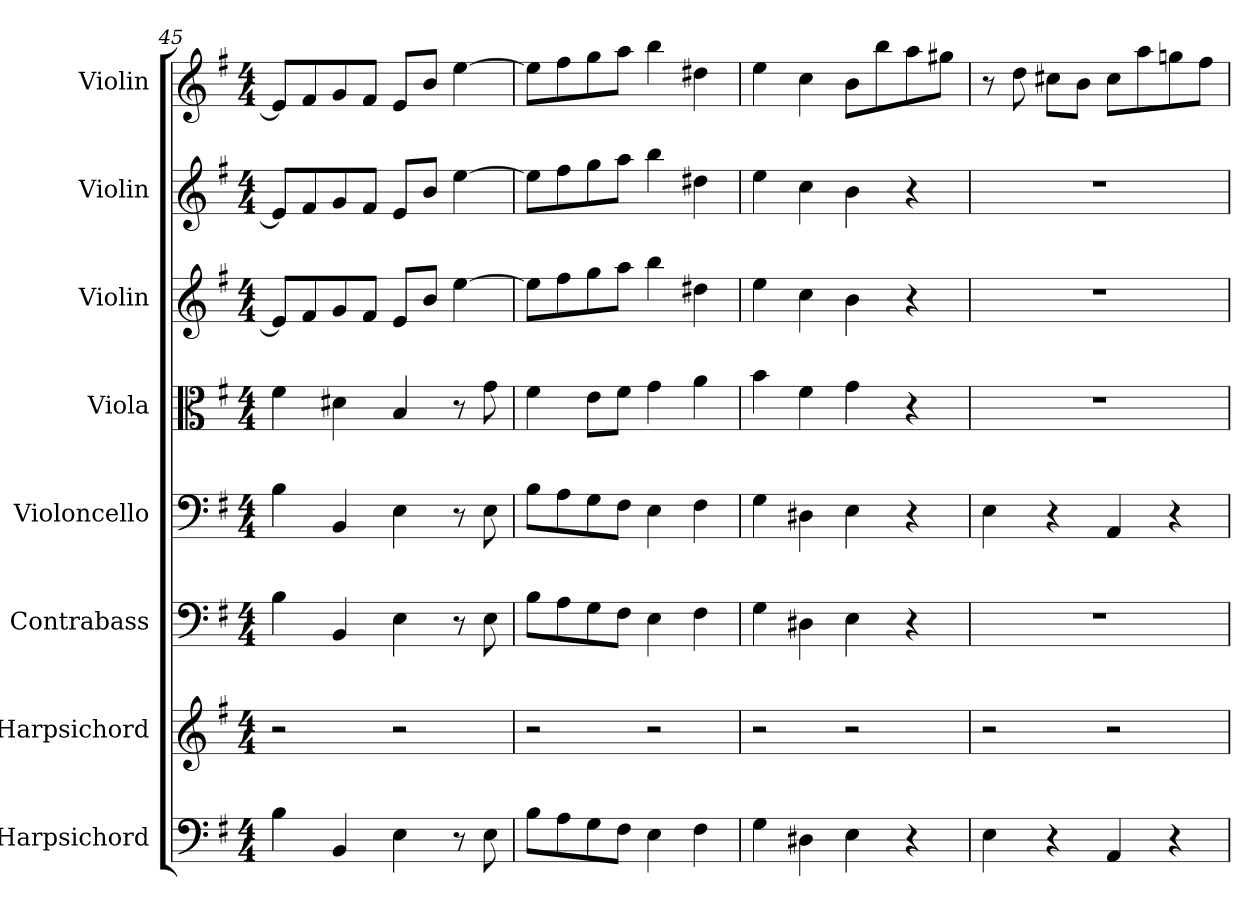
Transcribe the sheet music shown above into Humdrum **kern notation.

**kern	**kern	**kern	**kern	**kern	**kern	**kern	**kern
*part8	*part7	*part6	*part5	*part4	*part3	*part2	*part1
*staff8	*staff7	*staff6	*staff5	*staff4	*staff3	*staff2	*staff1
*I"Harpsichord	*I"Harpsichord	*I"Contrabass	*I"Violoncello	*I"Viola	*I"Violin	*I"Violin	*I"Violin
*I'Hpschd	*I'Hpschd	*I'Cb	*I'Vc	*I'Vla	*I'Vln	*I'Vln	*I'Vln
*clefF4	*clefG2	*clefF4	*clefF4	*clefC3	*clefG2	*clefG2	*clefG2
*k[f#]	*k[f#]	*k[f#]	*k[f#]	*k[f#]	*k[f#]	*k[f#]	*k[f#]
*M4/4	*M4/4	*M4/4	*M4/4	*M4/4	*M4/4	*M4/4	*M4/4
=45	=45	=45	=45	=45	=45	=45	=45
4B\	2r	4B\	4B\	4f#\	8e/L]	8e/L]	8e/L]
.	.	.	.	.	8f#/	8f#/	8f#/
4BB/	.	4BB/	4BB/	4d#X\	8g/	8g/	8g/
.	.	.	.	.	8f#/J	8f#/J	8f#/J
4E\	2r	4E\	4E\	4B/	8e/L	8e/L	8e/L
.	.	.	.	.	8b/J	8b/J	8b/J
8r	.	8r	8r	8r	[4ee\	[4ee\	[4ee\
8E\	.	8E\	8E\	8g\	.	.	.
=46	=46	=46	=46	=46	=46	=46	=46
8B\L	2r	8B\L	8B\L	4f#\	8ee\L]	8ee\L]	8ee\L]
8A\	.	8A\	8A\	.	8ff#\	8ff#\	8ff#\
8G\	.	8G\	8G\	8e\L	8gg\	8gg\	8gg\
8F#\J	.	8F#\J	8F#\J	8f#\J	8aa\J	8aa\J	8aa\J
4E\	2r	4E\	4E\	4g\	4bb\	4bb\	4bb\
4F#\	.	4F#\	4F#\	4a\	4dd#X\	4dd#X\	4dd#X\
=47	=47	=47	=47	=47	=47	=47	=47
4G\	2r	4G\	4G\	4b\	4ee\	4ee\	4ee\
4D#X\	.	4D#X\	4D#X\	4f#\	4cc\	4cc\	4cc\
4E\	2r	4E\	4E\	4g\	4b\	4b\	8b\L
.	.	.	.	.	.	.	8bb\
4r	.	4r	4r	4r	4r	4r	8aa\
.	.	.	.	.	.	.	8gg#X\J
=48	=48	=48	=48	=48	=48	=48	=48
4E\	2r	1r	4E\	1r	1r	1r	8r
.	.	.	.	.	.	.	8dd\
4r	.	.	4r	.	.	.	8cc#X\L
.	.	.	.	.	.	.	8b\J
4AA/	2r	.	4AA/	.	.	.	8cc#\L
.	.	.	.	.	.	.	8aa\
4r	.	.	4r	.	.	.	8ggn\
.	.	.	.	.	.	.	8ff#\J
=	=	=	=	=	=	=	=
*-	*-	*-	*-	*-	*-	*-	*-
